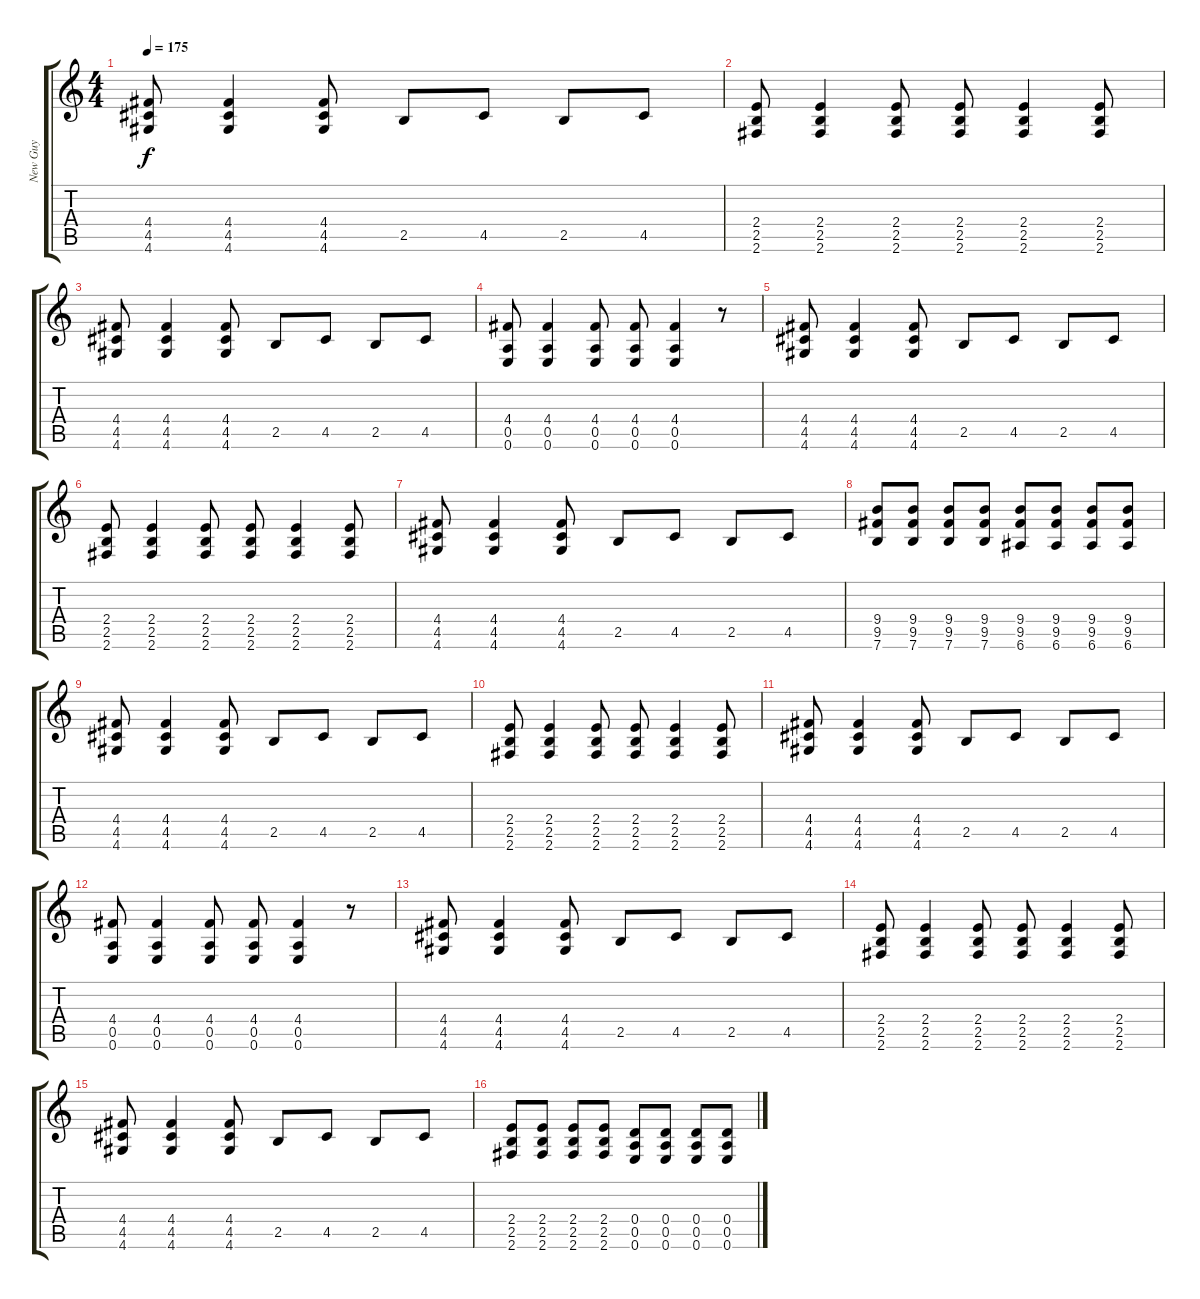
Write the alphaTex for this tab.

\track ("New Guy" "New Guy") {instrument acousticguitarnylon}
\staff {score tabs}
\tuning (E4 B3 G3 D3 A2 E2) {hide}
\ts (4 4)
\tempo 175
\clef g2
\ks c
(4.4 4.5 4.6).8{dy f instrument acousticguitarnylon} (4.4 4.5 4.6).4 (4.4 4.5 4.6).8 2.5.8 4.5.8 2.5.8 4.5.8 |
(2.4 2.5 2.6).8 (2.4 2.5 2.6).4 (2.4 2.5 2.6).8 (2.4 2.5 2.6).8 (2.4 2.5 2.6).4 (2.4 2.5 2.6).8 |
(4.4 4.5 4.6).8 (4.4 4.5 4.6).4 (4.4 4.5 4.6).8 2.5.8 4.5.8 2.5.8 4.5.8 |
(4.4 0.5 0.6).8 (4.4 0.5 0.6).4 (4.4 0.5 0.6).8 (4.4 0.5 0.6).8 (4.4 0.5 0.6).4 r.8 |
(4.4 4.5 4.6).8 (4.4 4.5 4.6).4 (4.4 4.5 4.6).8 2.5.8 4.5.8 2.5.8 4.5.8 |
(2.4 2.5 2.6).8 (2.4 2.5 2.6).4 (2.4 2.5 2.6).8 (2.4 2.5 2.6).8 (2.4 2.5 2.6).4 (2.4 2.5 2.6).8 |
(4.4 4.5 4.6).8 (4.4 4.5 4.6).4 (4.4 4.5 4.6).8 2.5.8 4.5.8 2.5.8 4.5.8 |
(9.4 9.5 7.6).8 (9.4 9.5 7.6).8 (9.4 9.5 7.6).8 (9.4 9.5 7.6).8 (9.4 9.5 6.6).8 (9.4 9.5 6.6).8 (9.4 9.5 6.6).8 (9.4 9.5 6.6).8 |
(4.4 4.5 4.6).8 (4.4 4.5 4.6).4 (4.4 4.5 4.6).8 2.5.8 4.5.8 2.5.8 4.5.8 |
(2.4 2.5 2.6).8 (2.4 2.5 2.6).4 (2.4 2.5 2.6).8 (2.4 2.5 2.6).8 (2.4 2.5 2.6).4 (2.4 2.5 2.6).8 |
(4.4 4.5 4.6).8 (4.4 4.5 4.6).4 (4.4 4.5 4.6).8 2.5.8 4.5.8 2.5.8 4.5.8 |
(4.4 0.5 0.6).8 (4.4 0.5 0.6).4 (4.4 0.5 0.6).8 (4.4 0.5 0.6).8 (4.4 0.5 0.6).4 r.8 |
(4.4 4.5 4.6).8 (4.4 4.5 4.6).4 (4.4 4.5 4.6).8 2.5.8 4.5.8 2.5.8 4.5.8 |
(2.4 2.5 2.6).8 (2.4 2.5 2.6).4 (2.4 2.5 2.6).8 (2.4 2.5 2.6).8 (2.4 2.5 2.6).4 (2.4 2.5 2.6).8 |
(4.4 4.5 4.6).8 (4.4 4.5 4.6).4 (4.4 4.5 4.6).8 2.5.8 4.5.8 2.5.8 4.5.8 |
(2.4 2.5 2.6).8 (2.4 2.5 2.6).8 (2.4 2.5 2.6).8 (2.4 2.5 2.6).8 (0.4 0.5 0.6).8 (0.4 0.5 0.6).8 (0.4 0.5 0.6).8 (0.4 0.5 0.6).8
